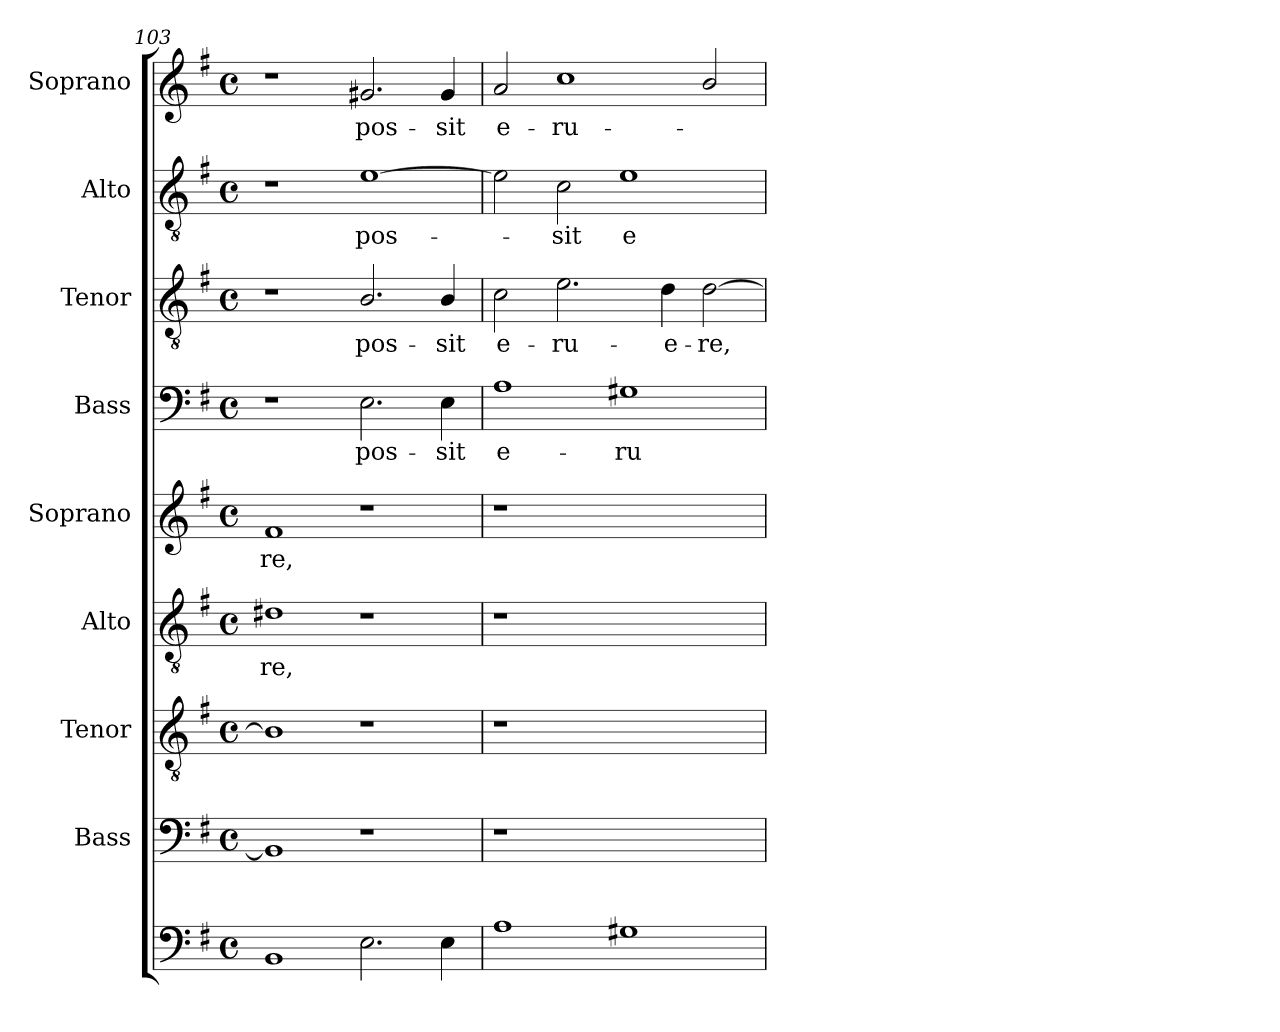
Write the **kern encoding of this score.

**kern	**kern	**kern	**kern	**text	**kern	**text	**kern	**text	**kern	**text	**kern	**text	**kern	**text
*part9	*part8	*part7	*part6	*part6	*part5	*part5	*part4	*part4	*part3	*part3	*part2	*part2	*part1	*part1
*staff9	*staff8	*staff7	*staff6	*staff6	*staff5	*staff5	*staff4	*staff4	*staff3	*staff3	*staff2	*staff2	*staff1	*staff1
*I""Violón y contrabajo"	*I"Bass	*I"Tenor	*I"Alto	*	*I"Soprano	*	*I"Bass	*	*I"Tenor	*	*I"Alto	*	*I"Soprano	*
*I'Cont.	*I'B.	*I'T.	*I'A.	*	*I'S.	*	*I'B.	*	*I'T.	*	*I'A.	*	*I'S.	*
*clefF4	*clefF4	*clefGv2	*clefGv2	*	*clefG2	*	*clefF4	*	*clefGv2	*	*clefGv2	*	*clefG2	*
*	*	*ITrd7c12	*ITrd7c12	*	*	*	*	*	*ITrd7c12	*	*ITrd7c12	*	*	*
*k[f#]	*k[f#]	*k[f#]	*k[f#]	*	*k[f#]	*	*k[f#]	*	*k[f#]	*	*k[f#]	*	*k[f#]	*
*G:	*G:	*G:	*G:	*	*G:	*	*G:	*	*G:	*	*G:	*	*G:	*
*M4/4	*M4/4	*M4/4	*M4/4	*	*M4/4	*	*M4/4	*	*M4/4	*	*M4/4	*	*M4/4	*
*met(c)	*met(c)	*met(c)	*met(c)	*	*met(c)	*	*met(c)	*	*met(c)	*	*met(c)	*	*met(c)	*
=103	=103	=103	=103	=103	=103	=103	=103	=103	=103	=103	=103	=103	=103	=103
!	!	!	!	!LO:LY:b:color=#000000	!	!	!	!	!	!	!	!	!	!
!	!	!	!	!	!	!LO:LY:b:color=#000000	!	!	!	!	!	!	!	!
1BBi	1BBi]	1BBi]	1D#Xi	-re,	1f#i	-re,	1r	.	1r	.	1r	.	1r	.
!	!	!	!	!	!	!	!	!LO:LY:b:color=#000000	!	!	!	!	!	!
!	!	!	!	!	!	!	!	!	!	!LO:LY:b:color=#000000	!	!	!	!
!	!	!	!	!	!	!	!	!	!	!	!	!LO:LY:b:color=#000000	!	!
!	!	!	!	!	!	!	!	!	!	!	!	!	!	!LO:LY:b:color=#000000
2.Ei\	1r	1r	1r	.	1r	.	2.Ei\	pos-	2.BBi/	pos-	[1Ei	pos-	2.g#Xi/	pos-
!	!	!	!	!	!	!	!	!LO:LY:b:color=#000000	!	!	!	!	!	!
!	!	!	!	!	!	!	!	!	!	!LO:LY:b:color=#000000	!	!	!	!
!	!	!	!	!	!	!	!	!	!	!	!	!	!	!LO:LY:b:color=#000000
4Ei\	.	.	.	.	.	.	4Ei\	-sit	4BBi/	-sit	.	.	4g#i/	-sit
=104	=104	=104	=104	=104	=104	=104	=104	=104	=104	=104	=104	=104	=104	=104
!	!LO:N:vis=1	!LO:N:vis=1	!LO:N:vis=1	!	!LO:N:vis=1	!	!	!	!	!	!	!	!	!
!	!	!	!	!	!	!	!	!LO:LY:b:color=#000000	!	!	!	!	!	!
!	!	!	!	!	!	!	!	!	!	!LO:LY:b:color=#000000	!	!	!	!
!	!	!	!	!	!	!	!	!	!	!	!	!	!	!LO:LY:b:color=#000000
1Ai	1r	1r	1r	.	1r	.	1Ai	e-	2Ci\	e-	2Ei\]	.	2ai/	e-
!	!	!	!	!	!	!	!	!	!	!LO:LY:b:color=#000000	!	!	!	!
!	!	!	!	!	!	!	!	!	!	!	!	!LO:LY:b:color=#000000	!	!
!	!	!	!	!	!	!	!	!	!	!	!	!	!	!LO:LY:b:color=#000000
.	.	.	.	.	.	.	.	.	2.Ei\	-ru-	2Ci\	-sit	1cci	-ru-
!	!	!	!	!	!	!	!	!LO:LY:b:color=#000000	!	!	!	!	!	!
!	!	!	!	!	!	!	!	!	!	!	!	!LO:LY:b:color=#000000	!	!
1G#Xi	1ryy	1ryy	1ryy	.	1ryy	.	1G#Xi	-ru-	.	.	1Ei	e-	.	.
!	!	!	!	!	!	!	!	!	!	!LO:LY:b:color=#000000	!	!	!	!
.	.	.	.	.	.	.	.	.	4Di\	-e-	.	.	.	.
!	!	!	!	!	!	!	!	!	!	!LO:LY:b:color=#000000	!	!	!	!
.	.	.	.	.	.	.	.	.	[2Di\	-re,	.	.	2bi/	.
=	=	=	=	=	=	=	=	=	=	=	=	=	=	=
*-	*-	*-	*-	*-	*-	*-	*-	*-	*-	*-	*-	*-	*-	*-
